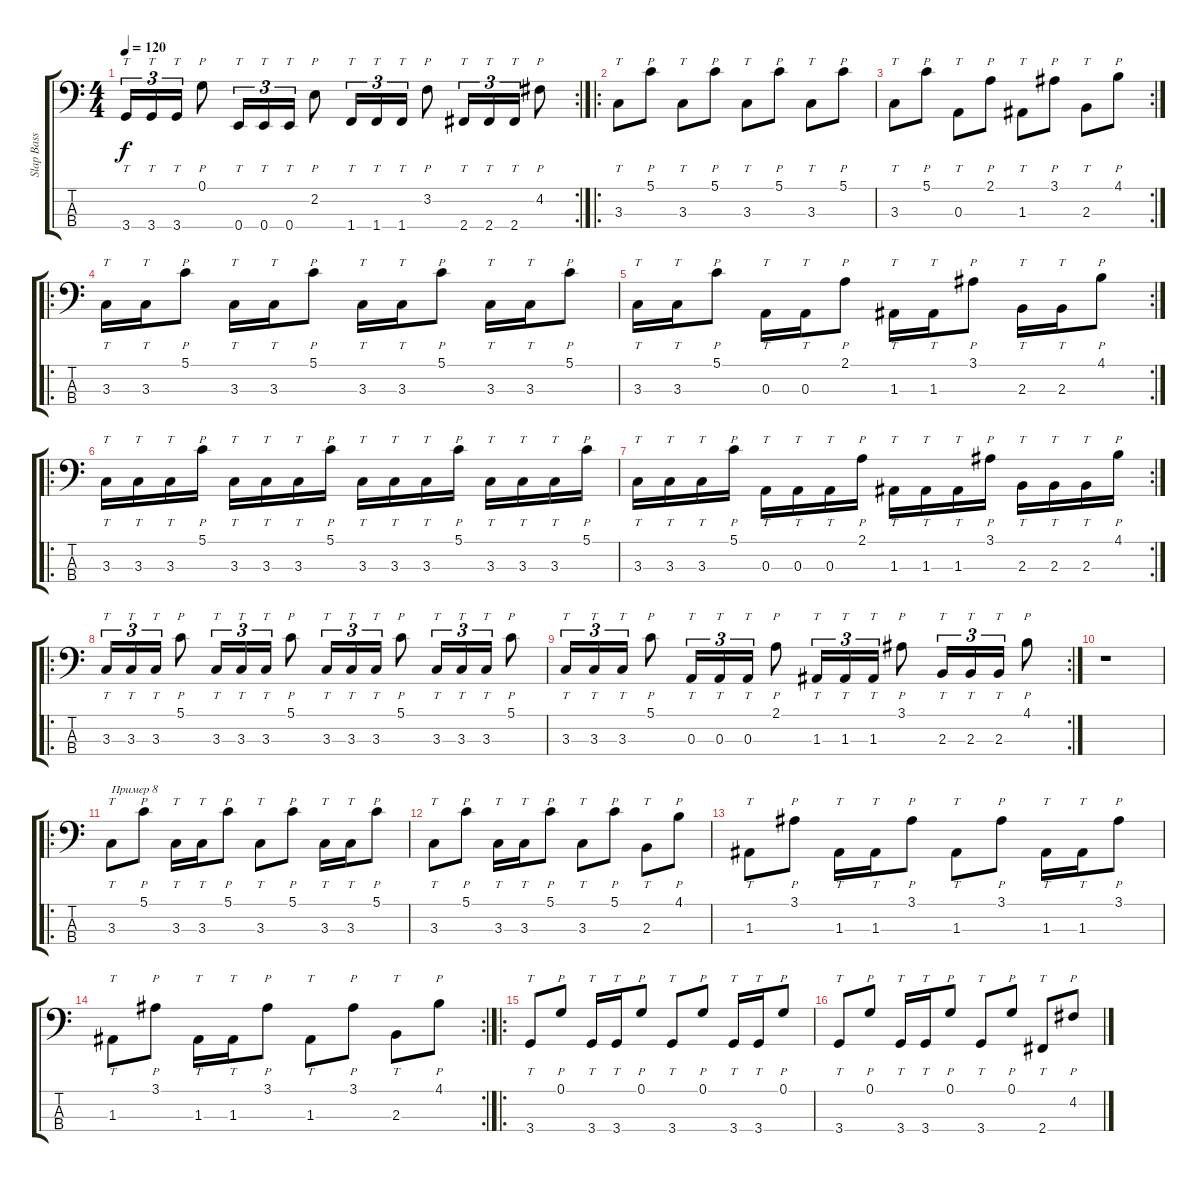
\track ("Slap Bass" "Slap Bass") {instrument slapbass1}
\staff {score tabs}
\tuning (G2 D2 A1 E1) {hide}
\rc 2
\ts (4 4)
\tempo 120
\clef f4
\ks c
3.4.16{tt tu (3 2) dy f} 3.4.16{tt tu (3 2)} 3.4.16{tt tu (3 2)} 0.1.8{p} 0.4.16{tt tu (3 2)} 0.4.16{tt tu (3 2)} 0.4.16{tt tu (3 2)} 2.2.8{p} 1.4.16{tt tu (3 2)} 1.4.16{tt tu (3 2)} 1.4.16{tt tu (3 2)} 3.2.8{p} 2.4.16{tt tu (3 2)} 2.4.16{tt tu (3 2)} 2.4.16{tt tu (3 2)} 4.2.8{p} |
\ro
3.3.8{tt} 5.1.8{p} 3.3.8{tt} 5.1.8{p} 3.3.8{tt} 5.1.8{p} 3.3.8{tt} 5.1.8{p} |
\rc 2
3.3.8{tt} 5.1.8{p} 0.3.8{tt} 2.1.8{p} 1.3.8{tt} 3.1.8{p} 2.3.8{tt} 4.1.8{p} |
\ro
3.3.16{tt} 3.3.16{tt} 5.1.8{p} 3.3.16{tt} 3.3.16{tt} 5.1.8{p} 3.3.16{tt} 3.3.16{tt} 5.1.8{p} 3.3.16{tt} 3.3.16{tt} 5.1.8{p} |
\rc 2
3.3.16{tt} 3.3.16{tt} 5.1.8{p} 0.3.16{tt} 0.3.16{tt} 2.1.8{p} 1.3.16{tt} 1.3.16{tt} 3.1.8{p} 2.3.16{tt} 2.3.16{tt} 4.1.8{p} |
\ro
3.3.16{tt} 3.3.16{tt} 3.3.16{tt} 5.1.16{p} 3.3.16{tt} 3.3.16{tt} 3.3.16{tt} 5.1.16{p} 3.3.16{tt} 3.3.16{tt} 3.3.16{tt} 5.1.16{p} 3.3.16{tt} 3.3.16{tt} 3.3.16{tt} 5.1.16{p} |
\rc 2
3.3.16{tt} 3.3.16{tt} 3.3.16{tt} 5.1.16{p} 0.3.16{tt} 0.3.16{tt} 0.3.16{tt} 2.1.16{p} 1.3.16{tt} 1.3.16{tt} 1.3.16{tt} 3.1.16{p} 2.3.16{tt} 2.3.16{tt} 2.3.16{tt} 4.1.16{p} |
\ro
3.3.16{tt tu (3 2)} 3.3.16{tt tu (3 2)} 3.3.16{tt tu (3 2)} 5.1.8{p} 3.3.16{tt tu (3 2)} 3.3.16{tt tu (3 2)} 3.3.16{tt tu (3 2)} 5.1.8{p} 3.3.16{tt tu (3 2)} 3.3.16{tt tu (3 2)} 3.3.16{tt tu (3 2)} 5.1.8{p} 3.3.16{tt tu (3 2)} 3.3.16{tt tu (3 2)} 3.3.16{tt tu (3 2)} 5.1.8{p} |
\rc 2
3.3.16{tt tu (3 2)} 3.3.16{tt tu (3 2)} 3.3.16{tt tu (3 2)} 5.1.8{p} 0.3.16{tt tu (3 2)} 0.3.16{tt tu (3 2)} 0.3.16{tt tu (3 2)} 2.1.8{p} 1.3.16{tt tu (3 2)} 1.3.16{tt tu (3 2)} 1.3.16{tt tu (3 2)} 3.1.8{p} 2.3.16{tt tu (3 2)} 2.3.16{tt tu (3 2)} 2.3.16{tt tu (3 2)} 4.1.8{p} |
r.1 |
\ro
3.3.8{tt txt "Пример 8"} 5.1.8{p} 3.3.16{tt} 3.3.16{tt} 5.1.8{p} 3.3.8{tt} 5.1.8{p} 3.3.16{tt} 3.3.16{tt} 5.1.8{p} |
3.3.8{tt} 5.1.8{p} 3.3.16{tt} 3.3.16{tt} 5.1.8{p} 3.3.8{tt} 5.1.8{p} 2.3.8{tt} 4.1.8{p} |
1.3.8{tt} 3.1.8{p} 1.3.16{tt} 1.3.16{tt} 3.1.8{p} 1.3.8{tt} 3.1.8{p} 1.3.16{tt} 1.3.16{tt} 3.1.8{p} |
\rc 2
1.3.8{tt} 3.1.8{p} 1.3.16{tt} 1.3.16{tt} 3.1.8{p} 1.3.8{tt} 3.1.8{p} 2.3.8{tt} 4.1.8{p} |
\ro
3.4.8{tt} 0.1.8{p} 3.4.16{tt} 3.4.16{tt} 0.1.8{p} 3.4.8{tt} 0.1.8{p} 3.4.16{tt} 3.4.16{tt} 0.1.8{p} |
3.4.8{tt} 0.1.8{p} 3.4.16{tt} 3.4.16{tt} 0.1.8{p} 3.4.8{tt} 0.1.8{p} 2.4.8{tt} 4.2.8{p}
